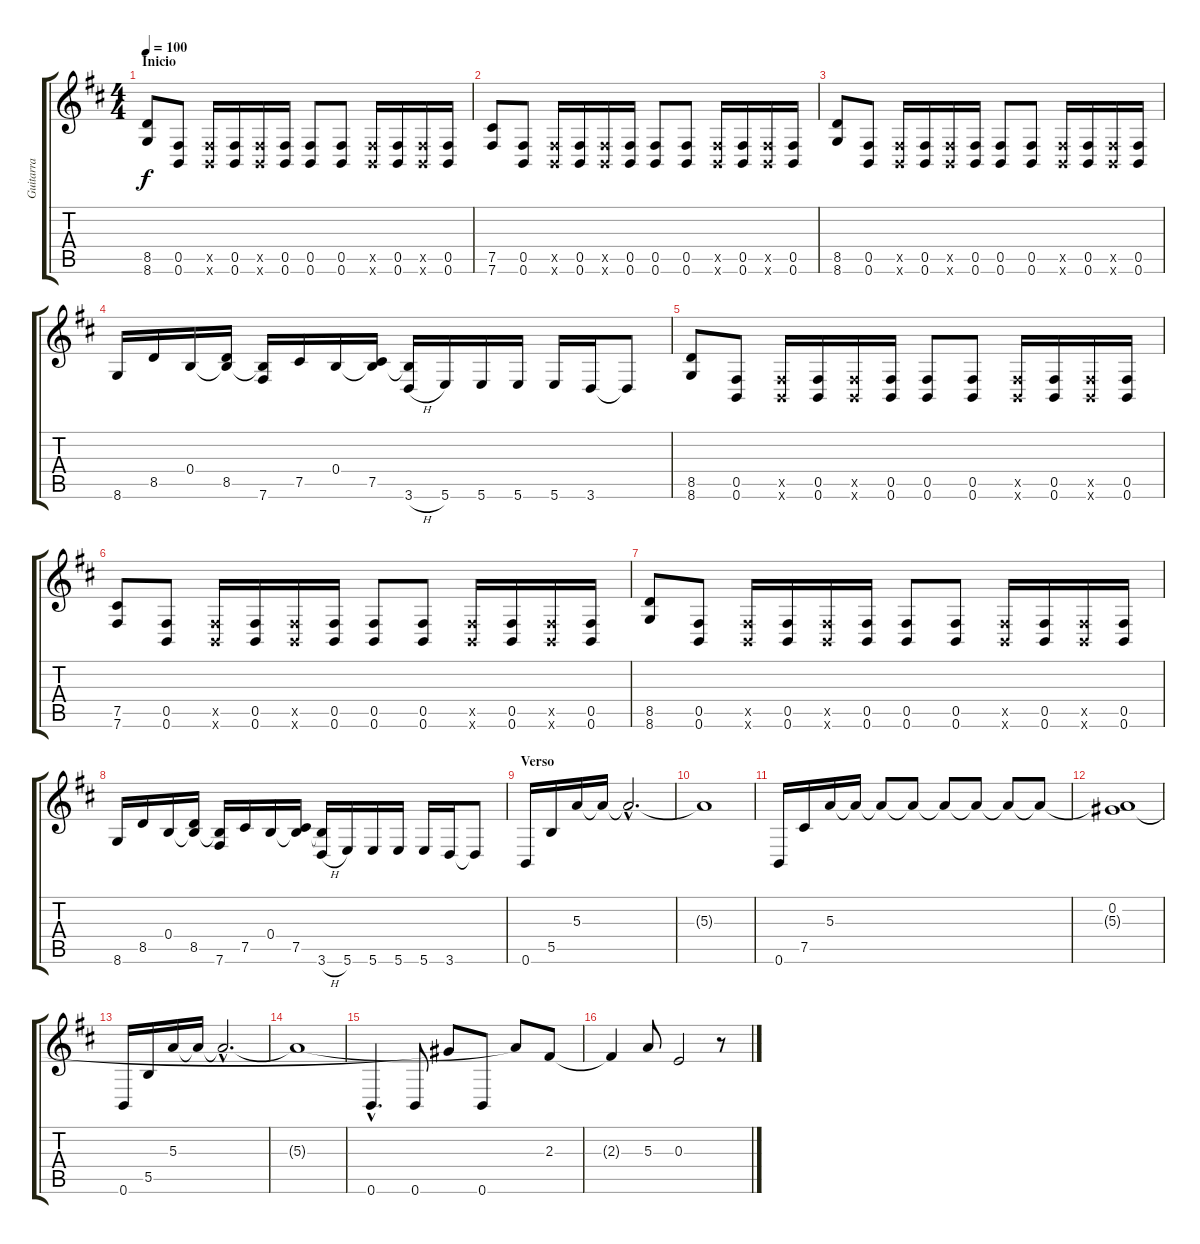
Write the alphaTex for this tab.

\track ("Guitarra" "Guitarra") {instrument distortionguitar}
\staff {score tabs}
\tuning (Db4 Ab3 E3 B2 Gb2 B1) {hide}
\ts (4 4)
\section ("" "Inicio")
\tempo 100
\clef g2
\ks d
(8.5 8.6).8{dy f instrument distortionguitar} (0.5 0.6).8 (0.5{x} 0.6{x}).16 (0.5 0.6).16 (0.5{x} 0.6{x}).16 (0.5 0.6).16 (0.5 0.6).8 (0.5 0.6).8 (0.5{x} 0.6{x}).16 (0.5 0.6).16 (0.5{x} 0.6{x}).16 (0.5 0.6).16 |
(7.5 7.6).8 (0.5 0.6).8 (0.5{x} 0.6{x}).16 (0.5 0.6).16 (0.5{x} 0.6{x}).16 (0.5 0.6).16 (0.5 0.6).8 (0.5 0.6).8 (0.5{x} 0.6{x}).16 (0.5 0.6).16 (0.5{x} 0.6{x}).16 (0.5 0.6).16 |
(8.5 8.6).8 (0.5 0.6).8 (0.5{x} 0.6{x}).16 (0.5 0.6).16 (0.5{x} 0.6{x}).16 (0.5 0.6).16 (0.5 0.6).8 (0.5 0.6).8 (0.5{x} 0.6{x}).16 (0.5 0.6).16 (0.5{x} 0.6{x}).16 (0.5 0.6).16 |
8.6.16 8.5.16 0.4.16 (0.4{t} 8.5).16 (0.4{t} 7.6).16 7.5.16 0.4.16 (0.4{t} 7.5).16 (0.4{t} 3.6{h}).16 5.6.16 5.6.16 5.6.16 5.6.16 3.6.16 3.6{t}.8 |
(8.5 8.6).8 (0.5 0.6).8 (0.5{x} 0.6{x}).16 (0.5 0.6).16 (0.5{x} 0.6{x}).16 (0.5 0.6).16 (0.5 0.6).8 (0.5 0.6).8 (0.5{x} 0.6{x}).16 (0.5 0.6).16 (0.5{x} 0.6{x}).16 (0.5 0.6).16 |
(7.5 7.6).8 (0.5 0.6).8 (0.5{x} 0.6{x}).16 (0.5 0.6).16 (0.5{x} 0.6{x}).16 (0.5 0.6).16 (0.5 0.6).8 (0.5 0.6).8 (0.5{x} 0.6{x}).16 (0.5 0.6).16 (0.5{x} 0.6{x}).16 (0.5 0.6).16 |
(8.5 8.6).8 (0.5 0.6).8 (0.5{x} 0.6{x}).16 (0.5 0.6).16 (0.5{x} 0.6{x}).16 (0.5 0.6).16 (0.5 0.6).8 (0.5 0.6).8 (0.5{x} 0.6{x}).16 (0.5 0.6).16 (0.5{x} 0.6{x}).16 (0.5 0.6).16 |
8.6.16 8.5.16 0.4.16 (0.4{t} 8.5).16 (0.4{t} 7.6).16 7.5.16 0.4.16 (0.4{t} 7.5).16 (0.4{t} 3.6{h}).16 5.6.16 5.6.16 5.6.16 5.6.16 3.6.16 3.6{t}.8 |
\section ("" "Verso")
0.6.16{instrument electricguitarclean} 5.5.16 5.3.16 5.3{t}.16 5.3{hac t}.2{d} |
5.3{t}.1 |
0.6.16 7.5.16 5.3.16 5.3{t}.16 5.3{t}.8 5.3{t}.8 5.3{t}.8 5.3{t}.8 5.3{t}.8 5.3{t}.8 |
(0.2 5.3{t}).1 |
0.6.16{instrument electricguitarclean} 5.5.16 5.3.16 5.3{t}.16 5.3{hac t}.2{d} |
5.3{t}.1 |
0.6{hac}.4{d} 0.6.8 0.2{t}.8 0.6.8 5.3{t}.8 2.3.8 |
2.3{t}.4 5.3.8 0.3.2 r.8
